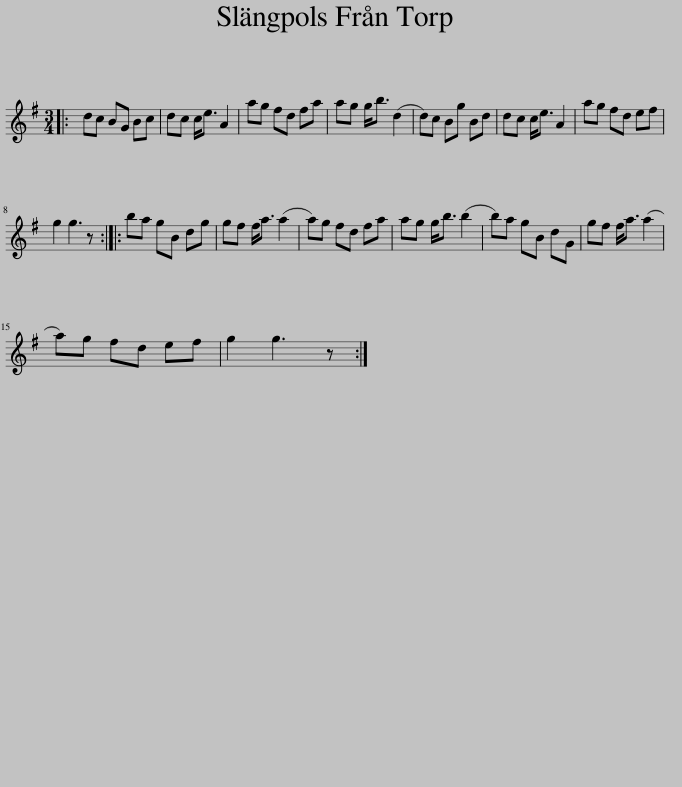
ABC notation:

X:1
L:1/8
M:3/4
I:linebreak $
K:G
V:1 treble
V:1
|: dc BG Bc | dc c<e A2 | ag fd fa | ag g<b (d2 | d)c Bg Bd | %5
 dc c<e A2 | ag fd ef |$ g2 g3 z :: ba gB dg | gf f<a (a2 | %10
 a)g fd fa | ag g<b (b2 | b)a gB dG | gf f<a (a2 |$ a)g fd ef | %15
 g2 g3 z :| %16
